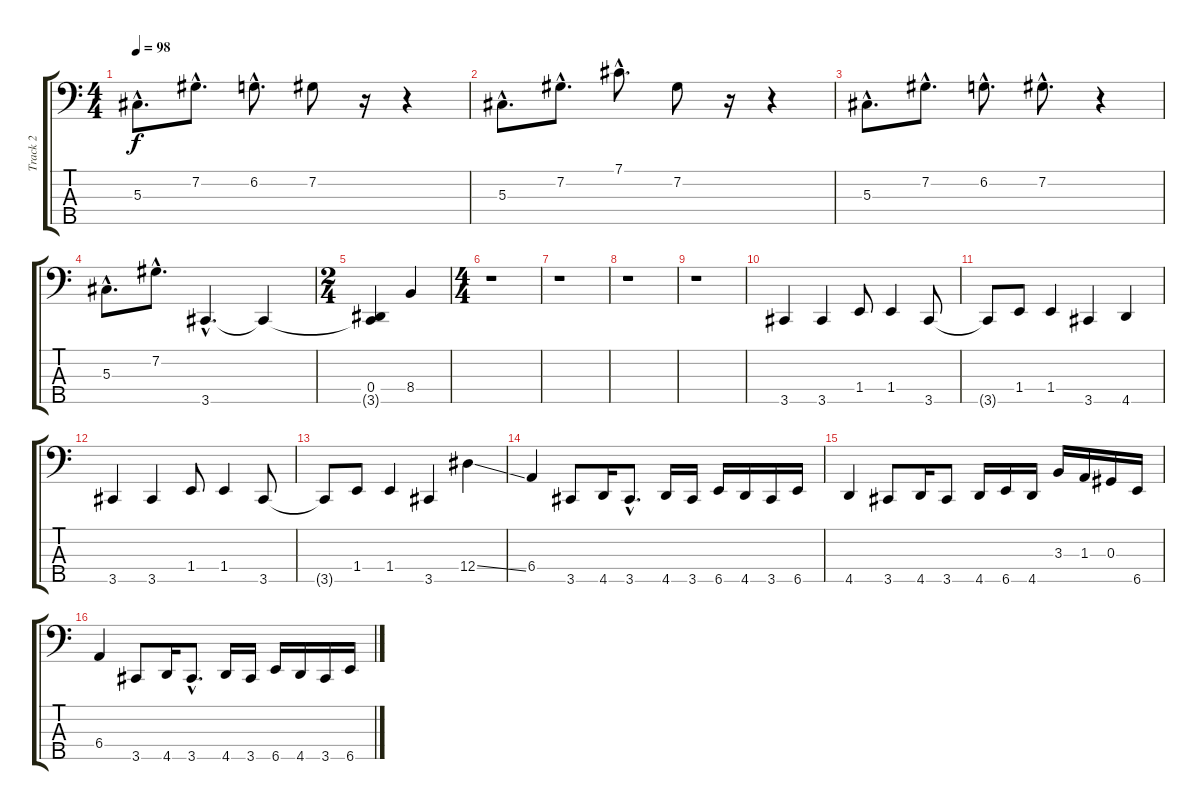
\track ("Track 2" "Track 2") {instrument electricbassfinger}
\staff {score tabs}
\tuning (Gb2 Db2 Ab1 Eb1 Bb0) {hide}
\ts (4 4)
\tempo 98
\clef f4
\ks c
5.3{hac}.8{d dy f} 7.2{hac}.8{d} 6.2{hac}.8{d} 7.2.8 r.16 r.4 |
5.3{hac}.8{d} 7.2{hac}.8{d} 7.1{hac}.8{d} 7.2.8 r.16 r.4 |
5.3{hac}.8{d} 7.2{hac}.8{d} 6.2{hac}.8{d} 7.2{hac}.8{d} r.4 |
5.3{hac}.8{d} 7.2{hac}.8{d} 3.5{hac}.4{d} 3.5{t}.4 |
\ts (2 4)
(0.4 3.5{t}).4 8.4.4 |
\ts (4 4)
r.1 |
r.1 |
r.1 |
r.1 |
3.5.4 3.5.4 1.4.8 1.4.4 3.5.8 |
3.5{t}.8 1.4.8 1.4.4 3.5.4 4.5.4 |
3.5.4 3.5.4 1.4.8 1.4.4 3.5.8 |
3.5{t}.8 1.4.8 1.4.4 3.5.4 12.4{ss}.4 |
6.4.4 3.5.8 4.5.16 3.5{hac}.8{d} 4.5.16 3.5.16 6.5.16 4.5.16 3.5.16 6.5.16 |
4.5.4 3.5.8 4.5.16 3.5.8 4.5.16 6.5.16 4.5.16 3.3.16 1.3.16 0.3.16 6.5.16 |
6.4.4 3.5.8 4.5.16 3.5{hac}.8{d} 4.5.16 3.5.16 6.5.16 4.5.16 3.5.16 6.5.16
